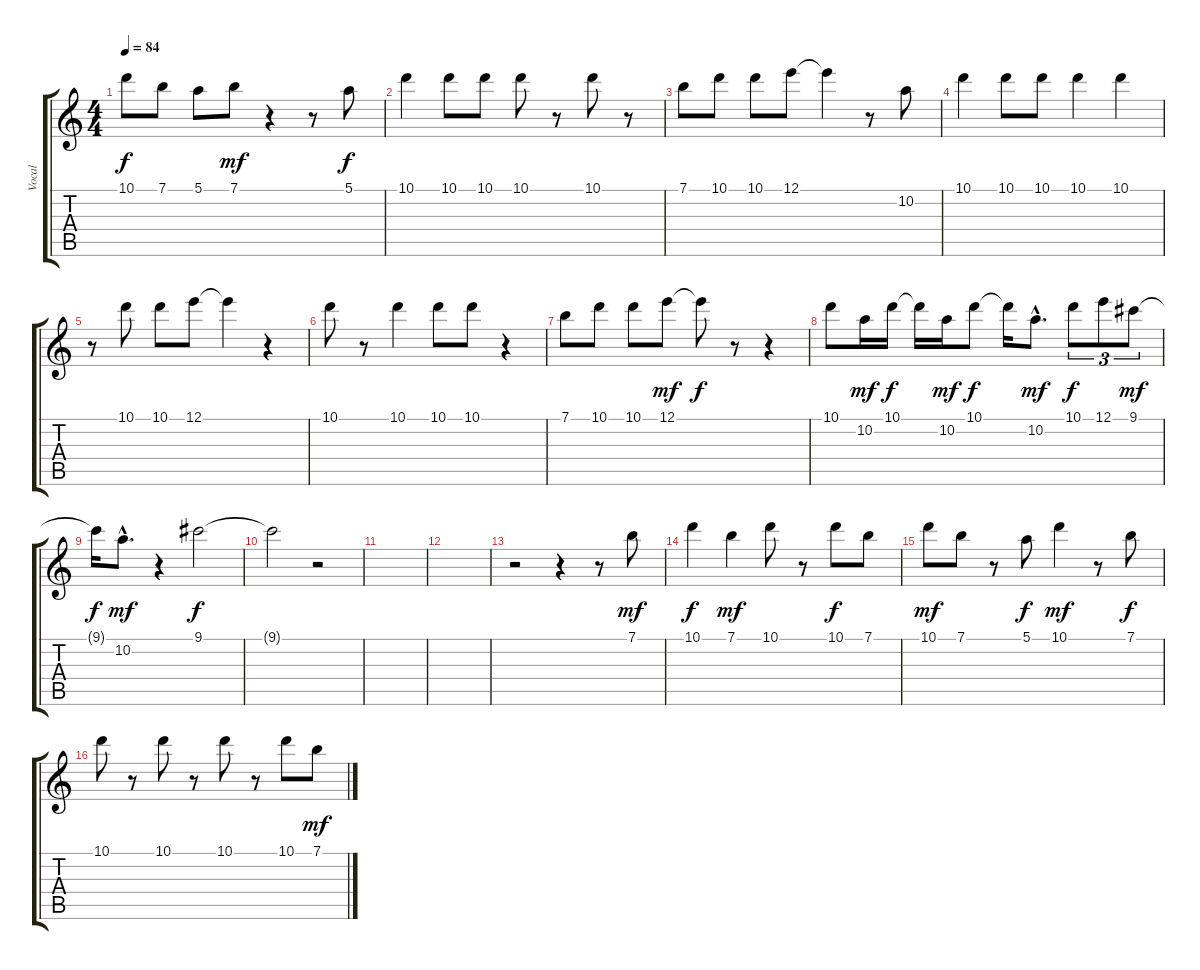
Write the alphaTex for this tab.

\track ("Vocal" "Vocal") {instrument fretlessbass}
\staff {score tabs}
\tuning (E4 B3 G3 D3 A2 E2) {hide}
\ts (4 4)
\tempo 84
\clef g2
\ks c
10.1.8{dy f} 7.1.8 5.1.8 7.1.8{dy mf} r.4 r.8 5.1.8{dy f} |
10.1.4 10.1.8 10.1.8 10.1.8 r.8 10.1.8 r.8 |
7.1.8 10.1.8 10.1.8 12.1.8 12.1{t}.4 r.8 10.2.8 |
10.1.4 10.1.8 10.1.8 10.1.4 10.1.4 |
r.8 10.1.8 10.1.8 12.1.8 12.1{t}.4 r.4 |
10.1.8 r.8 10.1.4 10.1.8 10.1.8 r.4 |
7.1.8 10.1.8 10.1.8 12.1.8{dy mf} 12.1{t}.8{dy f} r.8 r.4 |
10.1.8 10.2.16{dy mf} 10.1.16{dy f} 10.1{t}.16 10.2.16{dy mf} 10.1.8{dy f} 10.1{t}.16 10.2{hac}.8{d dy mf} 10.1.8{tu (3 2) dy f} 12.1.8{tu (3 2)} 9.1.8{tu (3 2) dy mf} |
9.1{t}.16{dy f} 10.2{hac}.8{d dy mf} r.4 9.1.2{dy f} |
9.1{t}.2 r.2 |
|
|
r.2 r.4 r.8 7.1.8{dy mf} |
10.1.4{dy f} 7.1.4{dy mf} 10.1.8 r.8 10.1.8{dy f} 7.1.8 |
10.1.8{dy mf} 7.1.8 r.8 5.1.8{dy f} 10.1.4{dy mf} r.8 7.1.8{dy f} |
10.1.8 r.8 10.1.8 r.8 10.1.8 r.8 10.1.8 7.1.8{dy mf}
